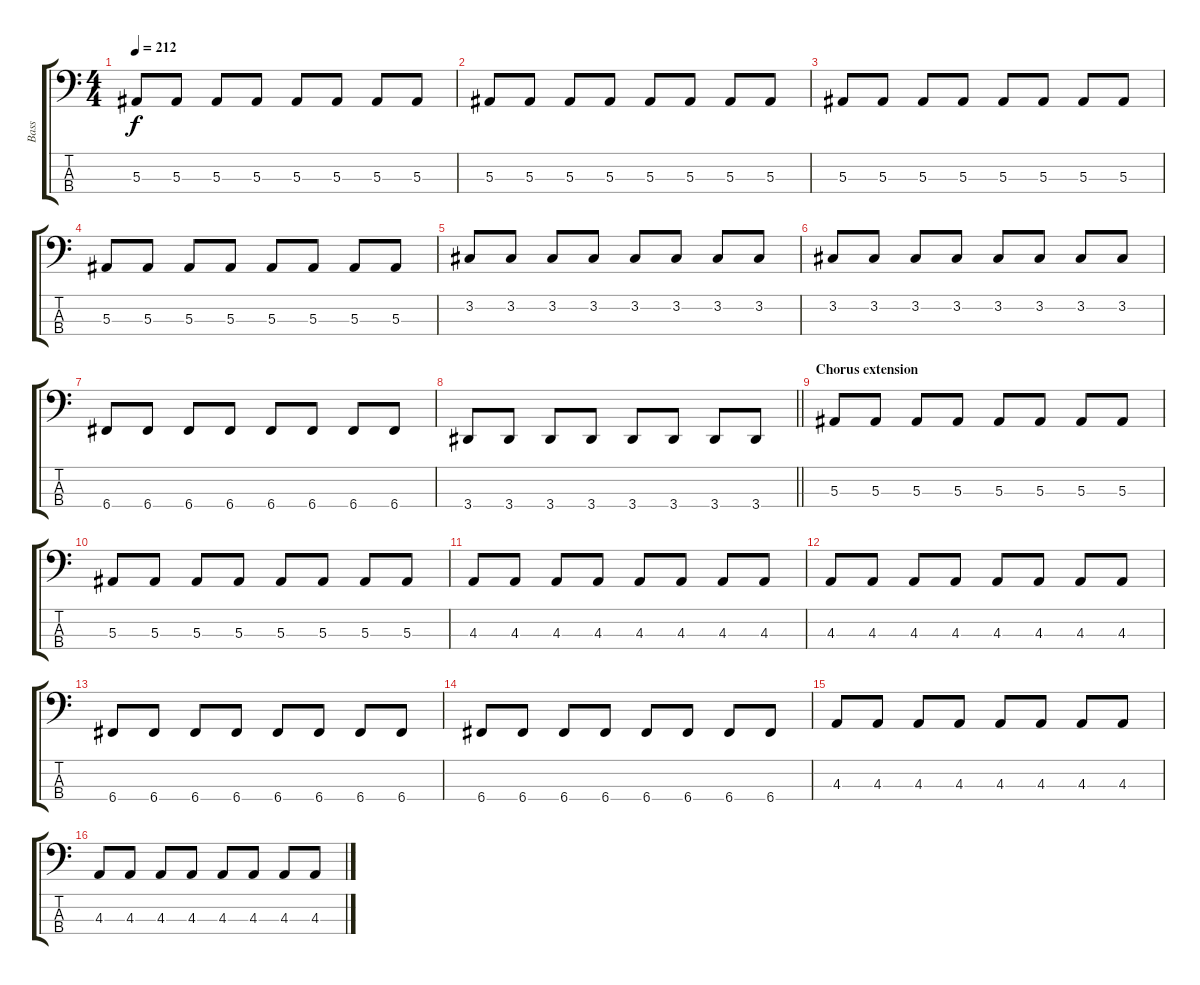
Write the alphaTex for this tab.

\track ("Bass" "Bass") {instrument electricbasspick}
\staff {score tabs}
\tuning (Eb2 Bb1 F1 C1) {hide}
\ts (4 4)
\tempo 212
\clef f4
\ks c
5.3.8{dy f} 5.3.8 5.3.8 5.3.8 5.3.8 5.3.8 5.3.8 5.3.8 |
5.3.8 5.3.8 5.3.8 5.3.8 5.3.8 5.3.8 5.3.8 5.3.8 |
5.3.8 5.3.8 5.3.8 5.3.8 5.3.8 5.3.8 5.3.8 5.3.8 |
5.3.8 5.3.8 5.3.8 5.3.8 5.3.8 5.3.8 5.3.8 5.3.8 |
3.2.8 3.2.8 3.2.8 3.2.8 3.2.8 3.2.8 3.2.8 3.2.8 |
3.2.8 3.2.8 3.2.8 3.2.8 3.2.8 3.2.8 3.2.8 3.2.8 |
6.4.8 6.4.8 6.4.8 6.4.8 6.4.8 6.4.8 6.4.8 6.4.8 |
\barLineRight lightlight
3.4.8 3.4.8 3.4.8 3.4.8 3.4.8 3.4.8 3.4.8 3.4.8 |
\section ("" "Chorus extension")
5.3.8 5.3.8 5.3.8 5.3.8 5.3.8 5.3.8 5.3.8 5.3.8 |
5.3.8 5.3.8 5.3.8 5.3.8 5.3.8 5.3.8 5.3.8 5.3.8 |
4.3.8 4.3.8 4.3.8 4.3.8 4.3.8 4.3.8 4.3.8 4.3.8 |
4.3.8 4.3.8 4.3.8 4.3.8 4.3.8 4.3.8 4.3.8 4.3.8 |
6.4.8 6.4.8 6.4.8 6.4.8 6.4.8 6.4.8 6.4.8 6.4.8 |
6.4.8 6.4.8 6.4.8 6.4.8 6.4.8 6.4.8 6.4.8 6.4.8 |
4.3.8 4.3.8 4.3.8 4.3.8 4.3.8 4.3.8 4.3.8 4.3.8 |
4.3.8 4.3.8 4.3.8 4.3.8 4.3.8 4.3.8 4.3.8 4.3.8
